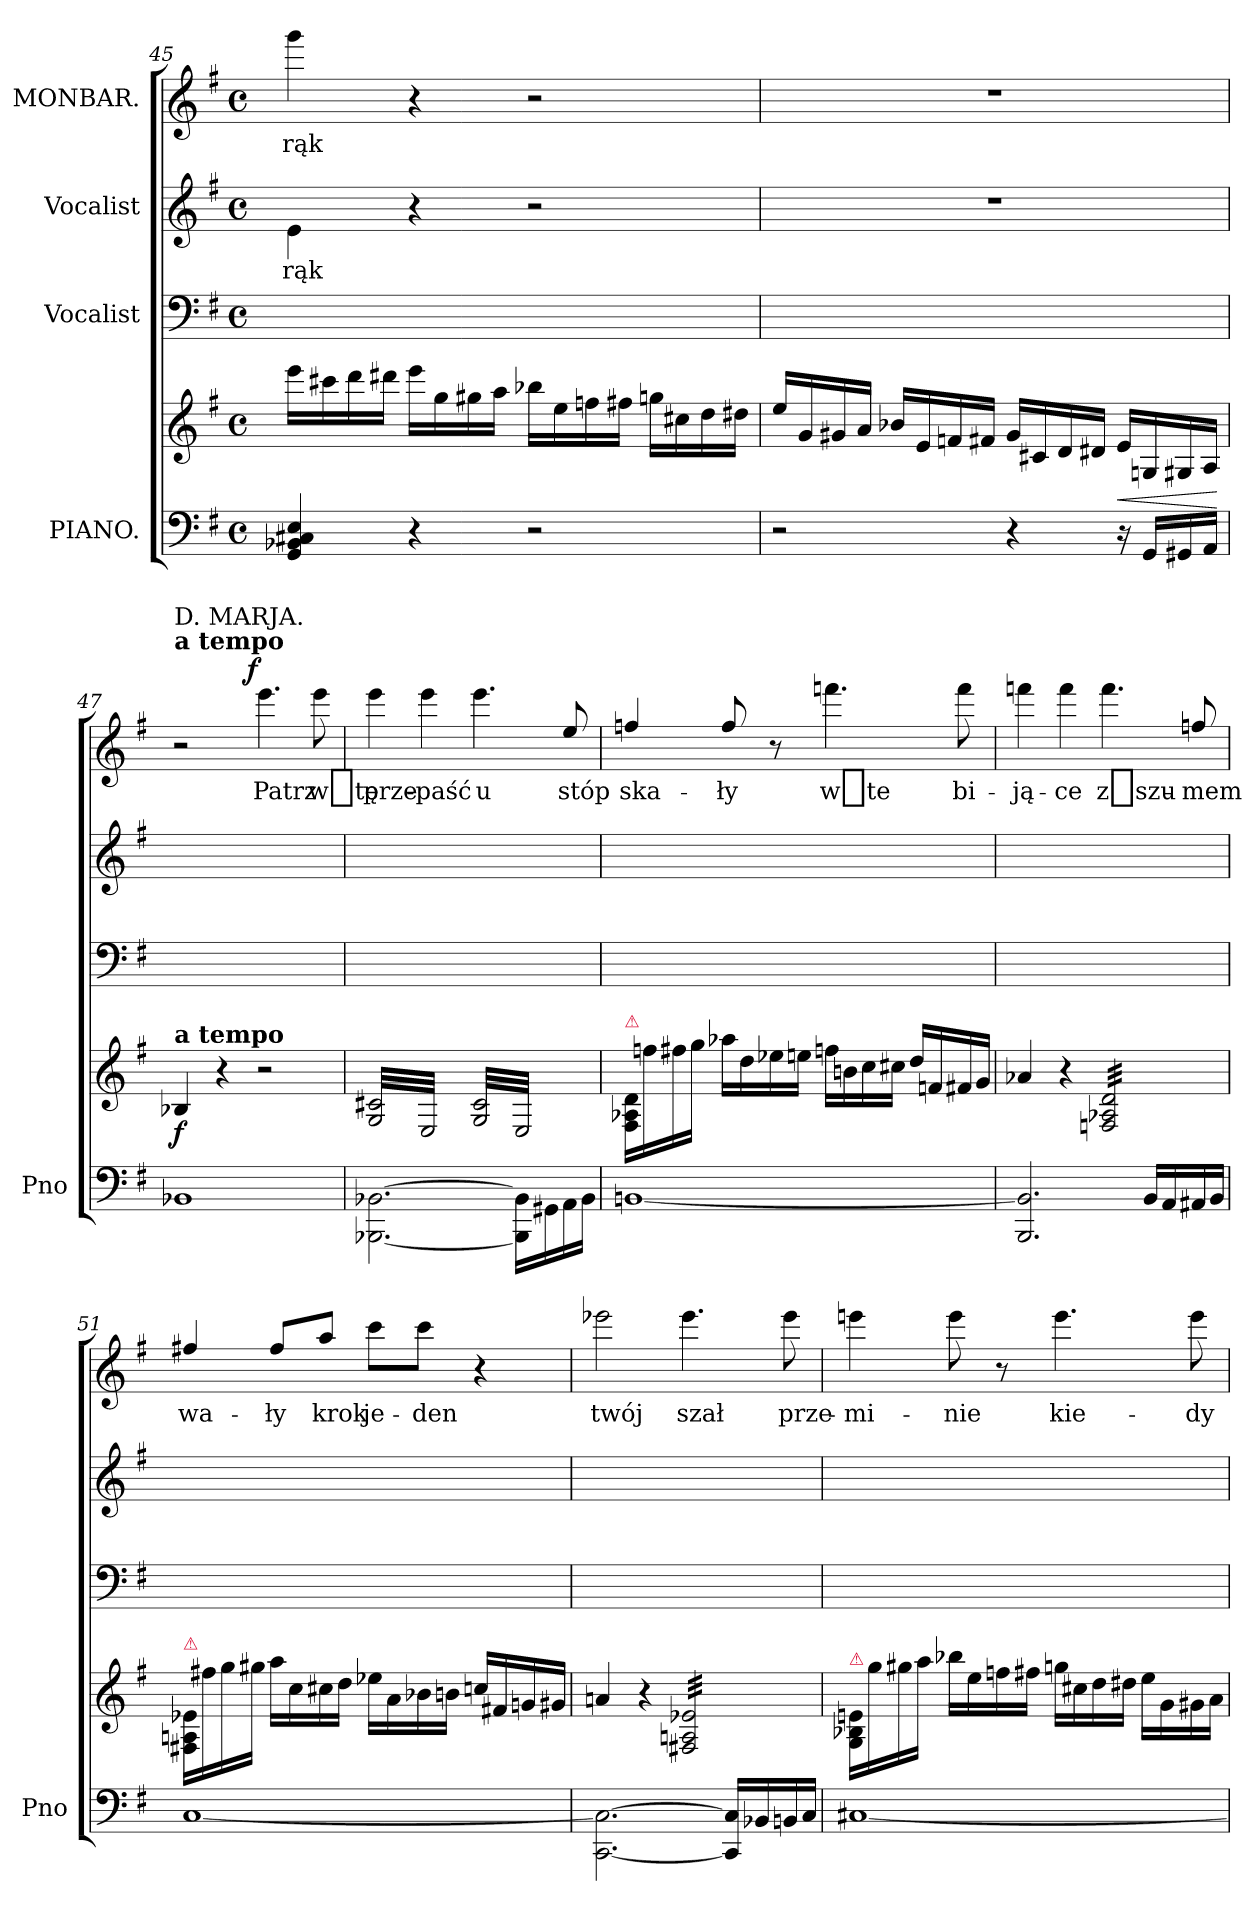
**kern	**kern	**dynam	**kern	**kern	**text	**kern	**text	**dynam
*part4	*part4	*part4	*part3	*part2	*part2	*part1	*part1	*part1
*staff5	*staff4	*staff4/5	*staff3	*staff2	*staff2	*staff1	*staff1	*staff1
*I"PIANO.	*	*	*I"Vocalist	*I"Vocalist	*	*I"MONBAR.	*	*
*I'Pno	*	*	*	*	*	*	*	*
*clefF4	*clefG2	*	*clefF4	*clefG2	*	*clefG2	*	*
*	*	*	*	*	*	*ITrd8c12	*	*
*k[f#]	*k[f#]	*	*k[f#]	*k[f#]	*	*k[f#]	*	*
*M4/4	*M4/4	*	*M4/4	*M4/4	*	*M4/4	*	*
*met(c)	*met(c)	*	*met(c)	*met(c)	*	*met(c)	*	*
=45	=45	=45	=45	=45	=45	=45	=45	=45
4GG/ 4BB-X/ 4C#X/ 4E/	16eee\LL	.	1ryy	4e\	rąk	4gg\	rąk	.
.	16ccc#X\	.	.	.	.	.	.	.
.	16ddd\	.	.	.	.	.	.	.
.	16ddd#X\JJ	.	.	.	.	.	.	.
4r	16eee\LL	.	.	4r	.	4r	.	.
.	16gg\	.	.	.	.	.	.	.
.	16gg#X\	.	.	.	.	.	.	.
.	16aa\JJ	.	.	.	.	.	.	.
2r	16bb-X\LL	.	.	2r	.	2r	.	.
.	16ee\	.	.	.	.	.	.	.
.	16ffn\	.	.	.	.	.	.	.
.	16ff#X\JJ	.	.	.	.	.	.	.
.	16ggn\LL	.	.	.	.	.	.	.
.	16cc#X\	.	.	.	.	.	.	.
.	16dd\	.	.	.	.	.	.	.
.	16dd#X\JJ	.	.	.	.	.	.	.
=46	=46	=46	=46	=46	=46	=46	=46	=46
2r	16ee/LL	.	1ryy	1r	.	1r	.	.
.	16g/	.	.	.	.	.	.	.
.	16g#X/	.	.	.	.	.	.	.
.	16a/JJ	.	.	.	.	.	.	.
.	16b-X/LL	.	.	.	.	.	.	.
.	16e/	.	.	.	.	.	.	.
.	16fn/	.	.	.	.	.	.	.
.	16f#X/JJ	.	.	.	.	.	.	.
4r	16g#/LL	.	.	.	.	.	.	.
.	16c#X/	.	.	.	.	.	.	.
.	16d/	.	.	.	.	.	.	.
.	16d#X/JJ	.	.	.	.	.	.	.
16r	16e/LL	<	.	.	.	.	.	.
16GG/LL	16Gn/	.	.	.	.	.	.	.
16GG#X/	16G#X/	.	.	.	.	.	.	.
16AA/JJ	16A/JJ	.	.	.	.	.	.	.
.	.	[	.	.	.	.	.	.
=47	=47	=47	=47	=47	=47	=47	=47	=47
!	!	!	!	!	!	!LO:TX:a:B:t=a tempo	!	!
!	!	!	!	!	!	!LO:TX:a:t=D. MARJA.	!	!
!	!LO:TX:a:B:t=a tempo	!	!	!	!	!	!	!
1BB-X	4B-X/	f	1ryy	1ryy	.	2r	.	.
.	4r	.	.	.	.	.	.	.
!	!	!	!	!	!	!	!	!LO:DY:b:rj
.	2r	.	.	.	.	4.ee\	Patrz	f
.	.	.	.	.	.	8ee\	w_tę	.
=48	=48	=48	=48	=48	=48	=48	=48	=48
*	*tremolo	*	*	*	*	*	*	*
[2.BBB-X\ [2.BB-X\	32G/ 32c#X/LLL	.	1ryy	1ryy	.	4ee\	prze-	.
.	32E/	.	.	.	.	.	.	.
.	32G/ 32c#X/	.	.	.	.	.	.	.
.	32E/	.	.	.	.	.	.	.
.	32G/ 32c#X/	.	.	.	.	.	.	.
.	32E/	.	.	.	.	.	.	.
.	32G/ 32c#X/	.	.	.	.	.	.	.
.	32E/	.	.	.	.	.	.	.
.	32G/ 32c#X/	.	.	.	.	4ee\	-paść	.
.	32E/	.	.	.	.	.	.	.
.	32G/ 32c#X/	.	.	.	.	.	.	.
.	32E/	.	.	.	.	.	.	.
.	32G/ 32c#X/	.	.	.	.	.	.	.
.	32E/	.	.	.	.	.	.	.
.	32G/ 32c#X/	.	.	.	.	.	.	.
.	32E/JJJ	.	.	.	.	.	.	.
.	32G/ 32c#/LLL	.	.	.	.	4.ee\	u	.
.	32E/	.	.	.	.	.	.	.
.	32G/ 32c#/	.	.	.	.	.	.	.
.	32E/	.	.	.	.	.	.	.
.	32G/ 32c#/	.	.	.	.	.	.	.
.	32E/	.	.	.	.	.	.	.
.	32G/ 32c#/	.	.	.	.	.	.	.
.	32E/	.	.	.	.	.	.	.
16BBB-]\ 16BB-]\LL	32G/ 32c#/	.	.	.	.	.	.	.
.	32E/	.	.	.	.	.	.	.
16GG#X\	32G/ 32c#/	.	.	.	.	.	.	.
.	32E/	.	.	.	.	.	.	.
16AA\	32G/ 32c#/	.	.	.	.	8e/	stóp	.
.	32E/	.	.	.	.	.	.	.
16BB-\JJ	32G/ 32c#/	.	.	.	.	.	.	.
.	32E/JJJ	.	.	.	.	.	.	.
*	*Xtremolo	*	*	*	*	*	*	*
=49	=49	=49	=49	=49	=49	=49	=49	=49
!	!LO:TX:a:color=crimson:t=⚠	!	!	!	!	!	!	!
[1BBn	16F#/ 16A-X/ 16d/LL	.	1ryy	1ryy	.	4fn/	ska-	.
.	.	.	.	.	.	.	.	.
.	16ffn\	.	.	.	.	.	.	.
.	.	.	.	.	.	.	.	.
.	16ff#X\	.	.	.	.	.	.	.
.	.	.	.	.	.	.	.	.
.	16gg\JJ	.	.	.	.	.	.	.
.	.	.	.	.	.	.	.	.
.	16aa-X\LL	.	.	.	.	8f/	-ły	.
.	16dd\	.	.	.	.	.	.	.
.	16ee-X\	.	.	.	.	8r	.	.
.	16een\JJ	.	.	.	.	.	.	.
.	16ffn\LL	.	.	.	.	4.ffn\	w_te	.
.	16bn\	.	.	.	.	.	.	.
.	16cc\	.	.	.	.	.	.	.
.	16cc#X\JJ	.	.	.	.	.	.	.
.	16dd/LL	.	.	.	.	.	.	.
.	16fn/	.	.	.	.	.	.	.
.	16f#X/	.	.	.	.	8ff\	bi-	.
.	16g/JJ	.	.	.	.	.	.	.
=50	=50	=50	=50	=50	=50	=50	=50	=50
2.BBB/ 2.BB]/	4a-X/	.	1ryy	1ryy	.	4ffn\	-ją-	.
.	4r	.	.	.	.	4ff\	-ce	.
*	*tremolo	*	*	*	*	*	*	*
.	32Fn/ 32A-X/ 32d/LLL	.	.	.	.	4.ff\	z_szu-	.
.	32Fn/ 32A-X/ 32d/	.	.	.	.	.	.	.
.	32Fn/ 32A-X/ 32d/	.	.	.	.	.	.	.
.	32Fn/ 32A-X/ 32d/	.	.	.	.	.	.	.
.	32Fn/ 32A-X/ 32d/	.	.	.	.	.	.	.
.	32Fn/ 32A-X/ 32d/	.	.	.	.	.	.	.
.	32Fn/ 32A-X/ 32d/	.	.	.	.	.	.	.
.	32Fn/ 32A-X/ 32d/	.	.	.	.	.	.	.
16BB/LL	32Fn/ 32A-X/ 32d/	.	.	.	.	.	.	.
.	32Fn/ 32A-X/ 32d/	.	.	.	.	.	.	.
16AA/	32Fn/ 32A-X/ 32d/	.	.	.	.	.	.	.
.	32Fn/ 32A-X/ 32d/	.	.	.	.	.	.	.
16AA#X/	32Fn/ 32A-X/ 32d/	.	.	.	.	8fn/	-mem	.
.	32Fn/ 32A-X/ 32d/	.	.	.	.	.	.	.
16BB/JJ	32Fn/ 32A-X/ 32d/	.	.	.	.	.	.	.
.	32Fn/ 32A-X/ 32d/JJJ	.	.	.	.	.	.	.
*	*Xtremolo	*	*	*	*	*	*	*
=51	=51	=51	=51	=51	=51	=51	=51	=51
!	!LO:TX:a:color=crimson:t=⚠	!	!	!	!	!	!	!
[<1C	16F#X/ 16An/ 16e-X/LL	.	1ryy	1ryy	.	4f#X/	wa-	.
.	16ff#X\	.	.	.	.	.	.	.
.	16gg\	.	.	.	.	.	.	.
.	16gg#X\JJ	.	.	.	.	.	.	.
.	16aa\LL	.	.	.	.	8f#/L	-ły	.
.	16cc\	.	.	.	.	.	.	.
.	16cc#X\	.	.	.	.	8a/J	krok	.
.	16dd\JJ	.	.	.	.	.	.	.
.	16ee-X\LL	.	.	.	.	8cc\L	je-	.
.	16a\	.	.	.	.	.	.	.
.	16b-X\	.	.	.	.	8cc\J	-den	.
.	16bn\JJ	.	.	.	.	.	.	.
.	16ccn/LL	.	.	.	.	4r	.	.
.	16f#X/	.	.	.	.	.	.	.
.	16gn/	.	.	.	.	.	.	.
.	16g#X/JJ	.	.	.	.	.	.	.
=52	=52	=52	=52	=52	=52	=52	=52	=52
[2.CC\ 2.C_\	4an/	.	1ryy	1ryy	.	2ee-X\	twój	.
.	4r	.	.	.	.	.	.	.
*	*tremolo	*	*	*	*	*	*	*
.	32F#X/ 32An/ 32e-X/LLL	.	.	.	.	4.ee-\	szał	.
.	32F#X/ 32An/ 32e-X/	.	.	.	.	.	.	.
.	32F#X/ 32An/ 32e-X/	.	.	.	.	.	.	.
.	32F#X/ 32An/ 32e-X/	.	.	.	.	.	.	.
.	32F#X/ 32An/ 32e-X/	.	.	.	.	.	.	.
.	32F#X/ 32An/ 32e-X/	.	.	.	.	.	.	.
.	32F#X/ 32An/ 32e-X/	.	.	.	.	.	.	.
.	32F#X/ 32An/ 32e-X/	.	.	.	.	.	.	.
16CC]/ 16C]/LL	32F#X/ 32An/ 32e-X/	.	.	.	.	.	.	.
.	32F#X/ 32An/ 32e-X/	.	.	.	.	.	.	.
16BB-X/	32F#X/ 32An/ 32e-X/	.	.	.	.	.	.	.
.	32F#X/ 32An/ 32e-X/	.	.	.	.	.	.	.
16BBn/	32F#X/ 32An/ 32e-X/	.	.	.	.	8ee-\	prze-	.
.	32F#X/ 32An/ 32e-X/	.	.	.	.	.	.	.
16C/JJ	32F#X/ 32An/ 32e-X/	.	.	.	.	.	.	.
.	32F#X/ 32An/ 32e-X/JJJ	.	.	.	.	.	.	.
*	*Xtremolo	*	*	*	*	*	*	*
=53	=53	=53	=53	=53	=53	=53	=53	=53
!	!LO:TX:a:color=crimson:t=⚠	!	!	!	!	!	!	!
[1C#X	16G/ 16B-X/ 16en/LL	.	1ryy	1ryy	.	4een\	-mi-	.
.	16gg\	.	.	.	.	.	.	.
.	16gg#X\	.	.	.	.	.	.	.
.	16aa\JJ	.	.	.	.	.	.	.
.	16bb-X\LL	.	.	.	.	8ee\	-nie	.
.	16ee\	.	.	.	.	.	.	.
.	16ffn\	.	.	.	.	8r	.	.
.	16ff#X\JJ	.	.	.	.	.	.	.
.	16ggn\LL	.	.	.	.	4.ee\	kie-	.
.	16cc#X\	.	.	.	.	.	.	.
.	16dd\	.	.	.	.	.	.	.
.	16dd#X\JJ	.	.	.	.	.	.	.
.	16ee\LL	.	.	.	.	.	.	.
.	16g\	.	.	.	.	.	.	.
.	16g#X\	.	.	.	.	8ee\	-dy	.
.	16a\JJ	.	.	.	.	.	.	.
=	=	=	=	=	=	=	=	=
*-	*-	*-	*-	*-	*-	*-	*-	*-
